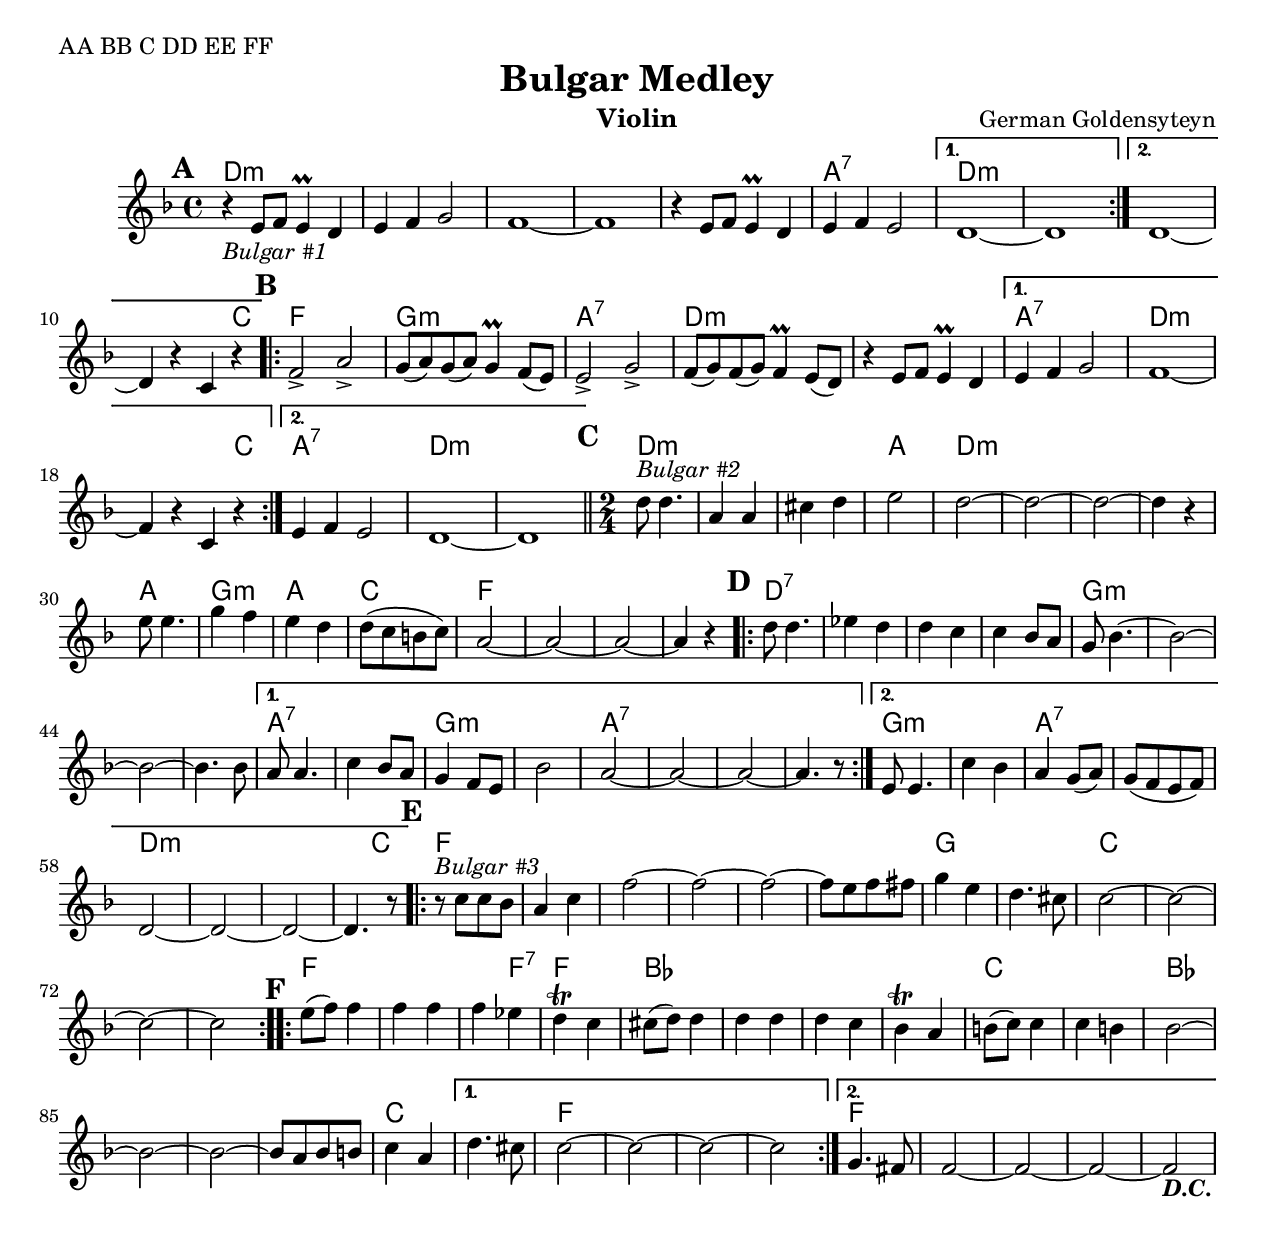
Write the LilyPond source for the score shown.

\version "2.18.0"
\include "english.ly"
%\pointAndClickOff
\paper{
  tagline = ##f
  print-all-headers = ##t
  #(set-paper-size "letter")
}
date = #(strftime "%d-%m-%Y" (localtime (current-time)))

%\markup{ \italic{ " Updated " \date  }  }

\markup{AA BB C DD EE FF}

%#################################### Melody ########################
melody = \transpose d c \relative c' {
  \set Score.markFormatter = #format-mark-box-alphabet
  \clef treble
  \key g \major
  \time 4/4
  \set Score.markFormatter = #format-mark-box-alphabet

  %\partial 16*3 a16 d f   %lead in notes

  \repeat volta 2{
  \mark \default
    \mark \default
    r4  _\markup {\italic{"Bulgar #1"}} fs8 g fs4 \prall e
    fs4 g a2
    g1~
    g1

    r4 fs8 g fs4 \prall e
    fs4 g fs2

  }
  \alternative {
    {
      e1~
      e1
    }
    {
      e1~
      e4 r4  d4 r4
    }
  }

  \repeat volta 2{
  \mark \default
    \mark \default
    g2-> b->
    a8(b)a(b) a4\prall  g8 (fs)|
    fs2-> a->
    g8(a) g(a) g4\prall fs8(e)

    r4 fs8 g fs4 \prall e
  }
  \alternative { {fs4 g a2 g1~g4 r d r }{fs4 g fs2 e1~e1 } }

%%%%%%%%%%%%%%%%%%%%%%%%%%%%%%%%%%%%Bulgar 2%%%%%%%%%%%%%
  \time 2/4
  \set Score.markFormatter = #format-mark-box-alphabet
  \bar "||"
  \mark \default
  e'8^\markup {\italic{ "Bulgar #2"}} e4.
  b4 b
  ds4 e
  fs2

  e2~e2~e2~e4 r

  fs8 fs4.
  a4 g
  fs4 e
  e8[(d cs d)]

  b2~b2~b2~b4 r

  \repeat volta 2{
  \mark \default
    \mark \default  %D section
    e8 e4.
    f4 e
    e4 d
    d4 c8 b

    a8 c4.~
    c2~c2~ c4. c8
  }

  \alternative{
    {
      b8 b4.
      d4 c8 b
      a4 g8 fs
      c'2
      b2~b2~b2~b4. r8
    }
    {
      fs8 fs4.
      d'4 c
      b4 a8(b)
      a8[(g fs g)]
      e2~e2~e2~e4. r8
    }
  }
%%%%%%%%%%%%%%%%%%%%%%%%%%%%%%%%%%%%%Bulgar 3%%%%%%%%%%%5

  \bar ".|:"
  \repeat volta 2{
  \mark \default
    \mark \default  %Section E
    r8 ^\markup {\italic{"Bulgar #3"}} d' [d c]
    b4 d
    g2~g2~g2~g8 [fs g gs]
    a4 fs
    e4. ds8|
    d2~d2~d2~d2
    \bar ".|:"
  }
  \repeat volta 2{
  \mark \default
    \mark \default
    \bar ":..:"
    fs8(g)g4
    g4 g
    g4 f
    e4\trill d

    ds8(e)e4
    e4 e
    e4 d
    c4 \trill b

    cs8(d)d4
    d4 cs
    c2~c2~c2~c8 [b c cs]
    d4 b
    % }
  }
  \alternative {
    {
      e4. ds8
      d2~d2~d2~d2
    }
    {
      a4. gs8
      g2~g2~g2~g2 _\markup {\italic \bold {"D.C."}}
    }
  }
%%%%%%%%%%%%%%%%%%%%%%%%%%%%%%%%Bulgar 4%%%%%%%%%55
  %{
    \bar "||"
    r4 ^\markup{ \box "Bulgar #4"} g8(b)
    d8 d d d
    d8 d4.
    ~d2

    g8 fs ds\prall d
    fs4. ds16(fs)|
    ds4 d~
    d2

    g8 f e e
    d8 e d16(c b a)
    a2~
    a2

    r8 b16(c)d8 b
    g'8 fs \grace fs (ds4)
    d2~
    d2

    g8 f e e
    d8 e d16(c b a)
    a2~
    a2

    r8 b16(c)d8 b
    c8 b ds,4
    g2~
    g2
  %}

}
%################################# Lyrics #####################
%\addlyrics{  }
%################################# Chords #######################
harmonies = \chordmode {

  d1*5:m
  a1:7
  d4*15:m c4
  %B
  f1
  g1:m
  a1:7
  d1*2:m
  a1:7
  d4*7:m c4
  a1:7
  d1*2:m
  %C
  d2*3:m
  a2
  d2*4:m
  a2
  g2:m
  a2
  c2
  f2*4
  %D
  d2*4:7
  g2*4:m
  a2*2:7
  g2*2:m
  a2*4:7
  g2*2:m
  a2*2:7
  d4*7:m
  c4
  %E
  f2*6
  g2*2
  c2*4
  %F
  f4*5 f4:7
  f2
  bf2*4
  c2*2
  bf2*4
  c2*2
  f2*4
  f2*4

  %{Judy's Chords
  d2*3:m
  g2:m
  d1*3:m
  a1:7
  d1*2:m
  d4*7 c4
  %b
  f1
  g1:m
  a2 a2:7
  d1*2:m
  a1:7
  %1st ending
  d4*7:m
  c4
  %2nd end
  a1:7
  d1*2:m
  %2
  d2*3:m
  a2
  d2*4:m
  a2
  g2:m
  a2
  c2
  f2*4
  %b
  d2*4:7
  g2*4:m
  a2*2:7
  g2*2:m
  a2*4:7
  g2*3:m
  %d2:m
  a2:7
  d4*7:m
  c4
  %
  f2*6
  g2*2
  c2*4
  %dbl bar 72
  f4*5
  f4:7
  bf4
  f4
  bf4*5
  f4
  bf4
  f4
  c2*2
  bf2*4
  c2*2
  f2*10
  %}
}

\score {
  <<
    \new ChordNames {
      \set chordChanges = ##f
      \harmonies
    }
    \new Staff
    \melody
  >>
  \header{
    title= "Bulgar Medley"
    subtitle=""
    composer= "German Goldensyteyn"
    instrument = "Violin"
    arranger= ""
  }
  \midi{\tempo 4 = 120}
  \layout{indent = 1.0\cm}
}

